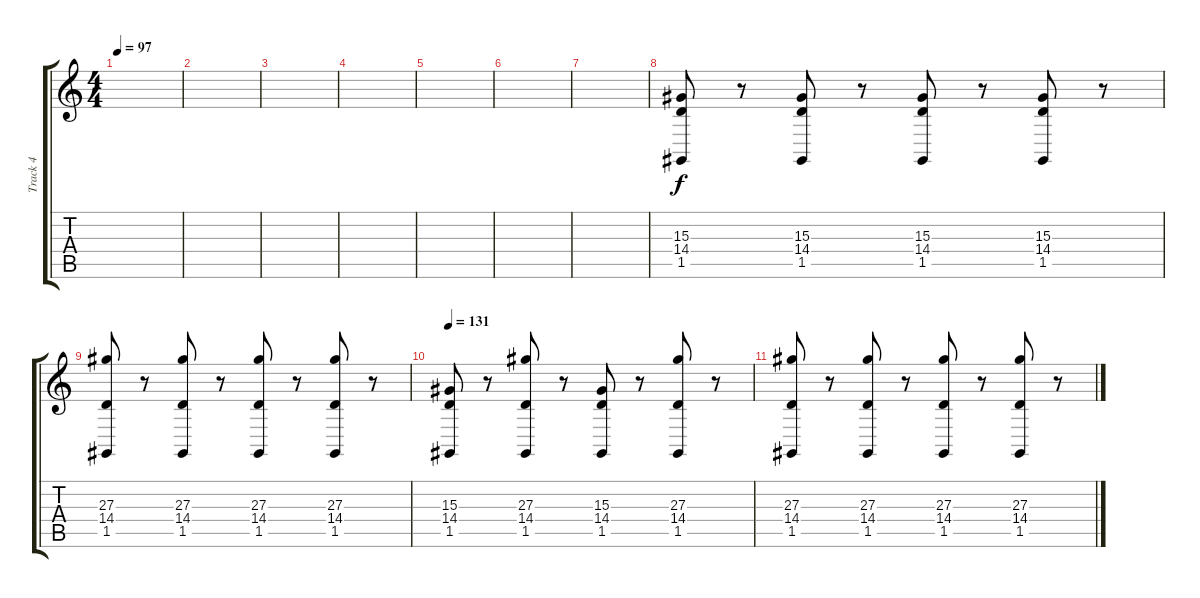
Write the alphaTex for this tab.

\track ("Track 4" "Track 4") {instrument lead2sawtooth}
\staff {score tabs}
\tuning (D4 A3 F3 C3 G2 C2) {hide}
\ts (4 4)
\tempo 97
\clef g2
\ks c
|
|
|
|
|
|
|
(15.3 14.4 1.5).8{volume 16 balance 8} r.8 (15.3 14.4 1.5).8 r.8 (15.3 14.4 1.5).8 r.8 (15.3 14.4 1.5).8 r.8 |
(27.3 14.4 1.5).8 r.8 (27.3 14.4 1.5).8 r.8 (27.3 14.4 1.5).8 r.8 (27.3 14.4 1.5).8 r.8 |
\tempo 131
(15.3 14.4 1.5).8 r.8 (27.3 14.4 1.5).8 r.8 (15.3 14.4 1.5).8 r.8 (27.3 14.4 1.5).8 r.8 |
(27.3 14.4 1.5).8 r.8 (27.3 14.4 1.5).8 r.8 (27.3 14.4 1.5).8 r.8 (27.3 14.4 1.5).8 r.8
